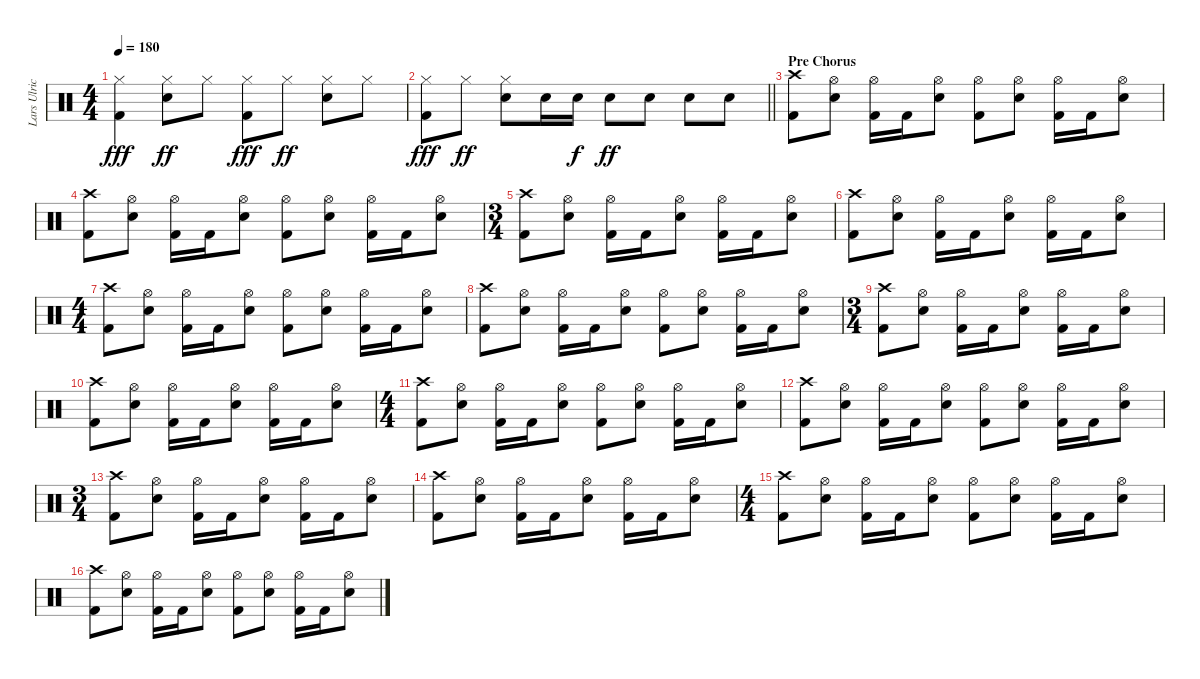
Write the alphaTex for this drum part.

\track ("Lars Ulrich" "Lars Ulric") {instrument percussion}
\staff {score}
\articulation defaults
\ts (4 4)
\tempo 180
\clef neutral
\ks c
("Hi-Hat (closed)" "Kick (hit) 2").4{dy fff} ("Hi-Hat (closed)" "Snare (hit) 2").8{dy ff} "Hi-Hat (closed)".8 ("Hi-Hat (closed)" "Kick (hit) 2").8{dy fff} "Hi-Hat (closed)".8{dy ff} ("Hi-Hat (closed)" "Snare (hit) 2").8 "Hi-Hat (closed)".8 |
\barLineRight lightlight
("Hi-Hat (closed)" "Kick (hit) 2").8{dy fff} "Hi-Hat (closed)".8{dy ff} ("Hi-Hat (closed)" "Snare (hit) 2").8 "Snare (hit) 2".16 "Snare (hit) 2".16{dy f} "Snare (hit) 2".8{dy ff} "Snare (hit) 2".8 "Snare (hit) 2".8 "Snare (hit) 2".8 |
\section ("" "Pre Chorus")
("Crash high (hit)" "Kick (hit) 2").8 ("Hi-Hat (open)" "Snare (hit) 2").8 ("Hi-Hat (open)" "Kick (hit) 2").16 "Kick (hit) 2".16 ("Hi-Hat (open)" "Snare (hit) 2").8 ("Hi-Hat (open)" "Kick (hit) 2").8 ("Hi-Hat (open)" "Snare (hit) 2").8 ("Hi-Hat (open)" "Kick (hit) 2").16 "Kick (hit) 2".16 ("Hi-Hat (open)" "Snare (hit) 2").8 |
("Crash high (hit)" "Kick (hit) 2").8 ("Hi-Hat (open)" "Snare (hit) 2").8 ("Hi-Hat (open)" "Kick (hit) 2").16 "Kick (hit) 2".16 ("Hi-Hat (open)" "Snare (hit) 2").8 ("Hi-Hat (open)" "Kick (hit) 2").8 ("Hi-Hat (open)" "Snare (hit) 2").8 ("Hi-Hat (open)" "Kick (hit) 2").16 "Kick (hit) 2".16 ("Hi-Hat (open)" "Snare (hit) 2").8 |
\ts (3 4)
("Crash high (hit)" "Kick (hit) 2").8 ("Hi-Hat (open)" "Snare (hit) 2").8 ("Hi-Hat (open)" "Kick (hit) 2").16 "Kick (hit) 2".16 ("Hi-Hat (open)" "Snare (hit) 2").8 ("Hi-Hat (open)" "Kick (hit) 2").16 "Kick (hit) 2".16 ("Hi-Hat (open)" "Snare (hit) 2").8 |
("Crash high (hit)" "Kick (hit) 2").8 ("Hi-Hat (open)" "Snare (hit) 2").8 ("Hi-Hat (open)" "Kick (hit) 2").16 "Kick (hit) 2".16 ("Hi-Hat (open)" "Snare (hit) 2").8 ("Hi-Hat (open)" "Kick (hit) 2").16 "Kick (hit) 2".16 ("Hi-Hat (open)" "Snare (hit) 2").8 |
\ts (4 4)
("Crash high (hit)" "Kick (hit) 2").8 ("Hi-Hat (open)" "Snare (hit) 2").8 ("Hi-Hat (open)" "Kick (hit) 2").16 "Kick (hit) 2".16 ("Hi-Hat (open)" "Snare (hit) 2").8 ("Hi-Hat (open)" "Kick (hit) 2").8 ("Hi-Hat (open)" "Snare (hit) 2").8 ("Hi-Hat (open)" "Kick (hit) 2").16 "Kick (hit) 2".16 ("Hi-Hat (open)" "Snare (hit) 2").8 |
("Crash high (hit)" "Kick (hit) 2").8 ("Hi-Hat (open)" "Snare (hit) 2").8 ("Hi-Hat (open)" "Kick (hit) 2").16 "Kick (hit) 2".16 ("Hi-Hat (open)" "Snare (hit) 2").8 ("Hi-Hat (open)" "Kick (hit) 2").8 ("Hi-Hat (open)" "Snare (hit) 2").8 ("Hi-Hat (open)" "Kick (hit) 2").16 "Kick (hit) 2".16 ("Hi-Hat (open)" "Snare (hit) 2").8 |
\ts (3 4)
("Crash high (hit)" "Kick (hit) 2").8 ("Hi-Hat (open)" "Snare (hit) 2").8 ("Hi-Hat (open)" "Kick (hit) 2").16 "Kick (hit) 2".16 ("Hi-Hat (open)" "Snare (hit) 2").8 ("Hi-Hat (open)" "Kick (hit) 2").16 "Kick (hit) 2".16 ("Hi-Hat (open)" "Snare (hit) 2").8 |
("Crash high (hit)" "Kick (hit) 2").8 ("Hi-Hat (open)" "Snare (hit) 2").8 ("Hi-Hat (open)" "Kick (hit) 2").16 "Kick (hit) 2".16 ("Hi-Hat (open)" "Snare (hit) 2").8 ("Hi-Hat (open)" "Kick (hit) 2").16 "Kick (hit) 2".16 ("Hi-Hat (open)" "Snare (hit) 2").8 |
\ts (4 4)
("Crash high (hit)" "Kick (hit) 2").8 ("Hi-Hat (open)" "Snare (hit) 2").8 ("Hi-Hat (open)" "Kick (hit) 2").16 "Kick (hit) 2".16 ("Hi-Hat (open)" "Snare (hit) 2").8 ("Hi-Hat (open)" "Kick (hit) 2").8 ("Hi-Hat (open)" "Snare (hit) 2").8 ("Hi-Hat (open)" "Kick (hit) 2").16 "Kick (hit) 2".16 ("Hi-Hat (open)" "Snare (hit) 2").8 |
("Crash high (hit)" "Kick (hit) 2").8 ("Hi-Hat (open)" "Snare (hit) 2").8 ("Hi-Hat (open)" "Kick (hit) 2").16 "Kick (hit) 2".16 ("Hi-Hat (open)" "Snare (hit) 2").8 ("Hi-Hat (open)" "Kick (hit) 2").8 ("Hi-Hat (open)" "Snare (hit) 2").8 ("Hi-Hat (open)" "Kick (hit) 2").16 "Kick (hit) 2".16 ("Hi-Hat (open)" "Snare (hit) 2").8 |
\ts (3 4)
("Crash high (hit)" "Kick (hit) 2").8 ("Hi-Hat (open)" "Snare (hit) 2").8 ("Hi-Hat (open)" "Kick (hit) 2").16 "Kick (hit) 2".16 ("Hi-Hat (open)" "Snare (hit) 2").8 ("Hi-Hat (open)" "Kick (hit) 2").16 "Kick (hit) 2".16 ("Hi-Hat (open)" "Snare (hit) 2").8 |
("Crash high (hit)" "Kick (hit) 2").8 ("Hi-Hat (open)" "Snare (hit) 2").8 ("Hi-Hat (open)" "Kick (hit) 2").16 "Kick (hit) 2".16 ("Hi-Hat (open)" "Snare (hit) 2").8 ("Hi-Hat (open)" "Kick (hit) 2").16 "Kick (hit) 2".16 ("Hi-Hat (open)" "Snare (hit) 2").8 |
\ts (4 4)
("Crash high (hit)" "Kick (hit) 2").8 ("Hi-Hat (open)" "Snare (hit) 2").8 ("Hi-Hat (open)" "Kick (hit) 2").16 "Kick (hit) 2".16 ("Hi-Hat (open)" "Snare (hit) 2").8 ("Hi-Hat (open)" "Kick (hit) 2").8 ("Hi-Hat (open)" "Snare (hit) 2").8 ("Hi-Hat (open)" "Kick (hit) 2").16 "Kick (hit) 2".16 ("Hi-Hat (open)" "Snare (hit) 2").8 |
("Crash high (hit)" "Kick (hit) 2").8 ("Hi-Hat (open)" "Snare (hit) 2").8 ("Hi-Hat (open)" "Kick (hit) 2").16 "Kick (hit) 2".16 ("Hi-Hat (open)" "Snare (hit) 2").8 ("Hi-Hat (open)" "Kick (hit) 2").8 ("Hi-Hat (open)" "Snare (hit) 2").8 ("Hi-Hat (open)" "Kick (hit) 2").16 "Kick (hit) 2".16 ("Hi-Hat (open)" "Snare (hit) 2").8
